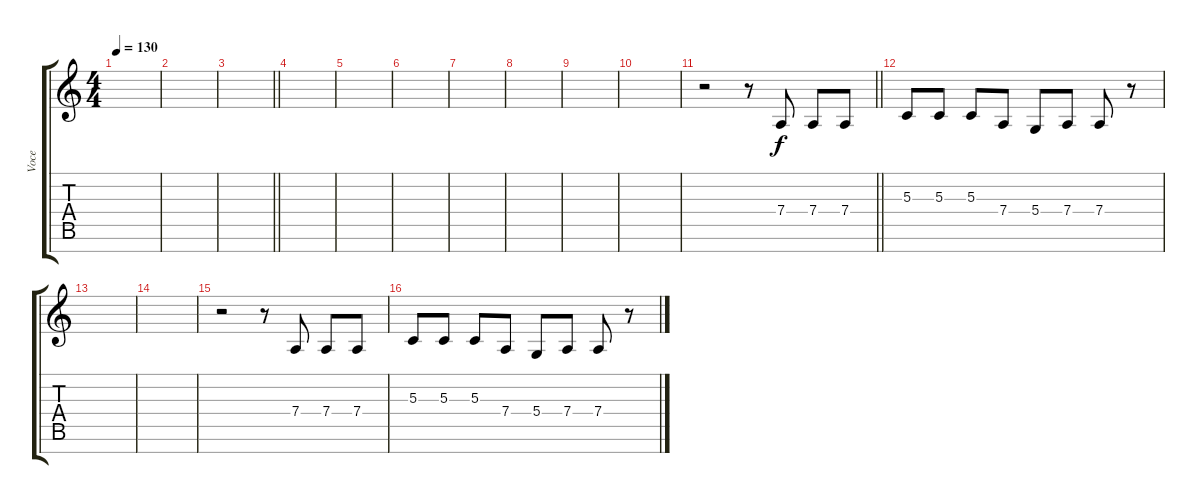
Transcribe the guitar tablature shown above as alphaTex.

\track ("Voce" "Voce") {instrument lead1square}
\staff {score tabs}
\tuning (E4 B3 G3 D3 A2 E2 B1) {hide}
\ts (4 4)
\tempo 130
\clef g2
\ks c
|
|
\barLineRight lightlight
|
|
|
|
|
|
|
|
\barLineRight lightlight
r.2 r.8 7.4.8 7.4.8 7.4.8 |
5.3.8 5.3.8 5.3.8 7.4.8 5.4.8 7.4.8 7.4.8 r.8 |
|
|
r.2 r.8 7.4.8 7.4.8 7.4.8 |
5.3.8 5.3.8 5.3.8 7.4.8 5.4.8 7.4.8 7.4.8 r.8
